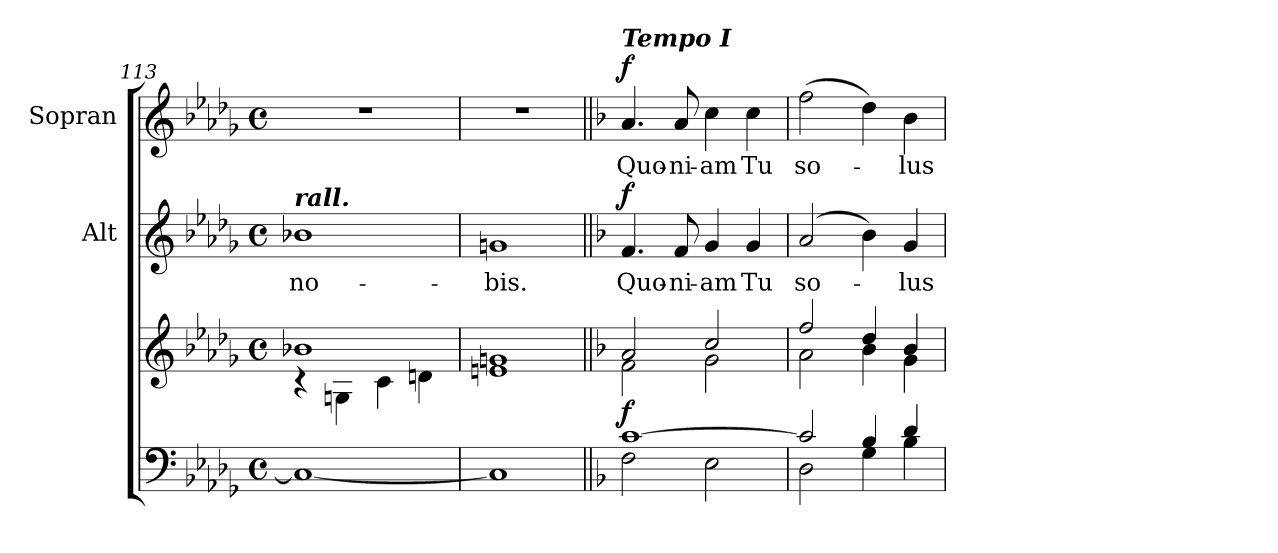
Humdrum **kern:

**kern	**kern	**dynam	**kern	**text	**dynam	**kern	**text	**dynam
*part3	*part3	*part3	*part2	*part2	*part2	*part1	*part1	*part1
*staff4	*staff3	*staff3/4	*staff2	*staff2	*staff2	*staff1	*staff1	*staff1
*	*	*	*I"Alt	*	*	*I"Sopran	*	*
*	*	*	*I'A.	*	*	*I'S.	*	*
*clefF4	*clefG2	*	*clefG2	*	*	*clefG2	*	*
*k[b-e-a-d-g-]	*k[b-e-a-d-g-]	*	*k[b-e-a-d-g-]	*	*	*k[b-e-a-d-g-]	*	*
*D-:	*D-:	*	*D-:	*	*	*D-:	*	*
*M4/4	*M4/4	*	*M4/4	*	*	*M4/4	*	*
*met(c)	*met(c)	*	*met(c)	*	*	*met(c)	*	*
=113	=113	=113	=113	=113	=113	=113	=113	=113
*	*^	*	*	*	*	*	*	*
!	!	!	!	!LO:TX:a:Bi:t=rall.	!	!	!	!	!
!	!	!	!	!	!LO:LY:b	!	!	!	!
1C_	1b-X	4rc	.	1b-X	no-	.	1r	.	.
.	.	4Gn\	.	.	.	.	.	.	.
.	.	4c\	.	.	.	.	.	.	.
.	.	4dn\	.	.	.	.	.	.	.
=114	=114	=114	=114	=114	=114	=114	=114	=114	=114
!	!	!	!	!	!LO:LY:b	!	!	!	!
1C]	1gn	1en	.	1gn	-bis.	.	1r	.	.
!!LO:LB:g=z
=115||	=115||	=115||	=115||	=115||	=115||	=115||	=115||	=115||	=115||
*k[b-]	*k[b-]	*	*	*k[b-]	*	*	*k[b-]	*	*
*F:	*F:	*	*	*F:	*	*	*F:	*	*
*^	*	*	*	*	*	*	*	*	*
!	!	!	!	!	!	!	!	!LO:TX:a:Bi:t=Tempo I	!	!
!	!	!	!	!LO:DY:b	!	!LO:LY:b	!LO:DY:a	!	!LO:LY:b	!LO:DY:a
[>1c	2F\	2a/	2f\	f	4.f/	Quo-	f	4.a/	Quo-	f
!	!	!	!	!	!	!LO:LY:b	!	!	!LO:LY:b	!
.	.	.	.	.	8f/	-ni-	.	8a/	-ni-	.
!	!	!	!	!	!	!LO:LY:b	!	!	!LO:LY:b	!
.	2E\	2cc/	2g\	.	4g/	-am	.	4cc\	-am	.
!	!	!	!	!	!	!LO:LY:b	!	!	!LO:LY:b	!
.	.	.	.	.	4g/	Tu	.	4cc\	Tu	.
=116	=116	=116	=116	=116	=116	=116	=116	=116	=116	=116
!	!	!	!	!	!	!LO:LY:b	!	!	!LO:LY:b	!
2c/]	2D\	2ff/	2a\	.	(2a/	so-	.	(>2ff\	so-	.
4B-/	4G\	4dd/	4b-\	.	4b-\)	.	.	4dd\)	.	.
!	!	!	!	!	!	!LO:LY:b	!	!	!LO:LY:b	!
4d/	4B-\	4b-/	4g\	.	4g/	-lus	.	4b-\	-lus	.
*v	*v	*	*	*	*	*	*	*	*	*
*	*v	*v	*	*	*	*	*	*	*
=	=	=	=	=	=	=	=	=
*-	*-	*-	*-	*-	*-	*-	*-	*-
